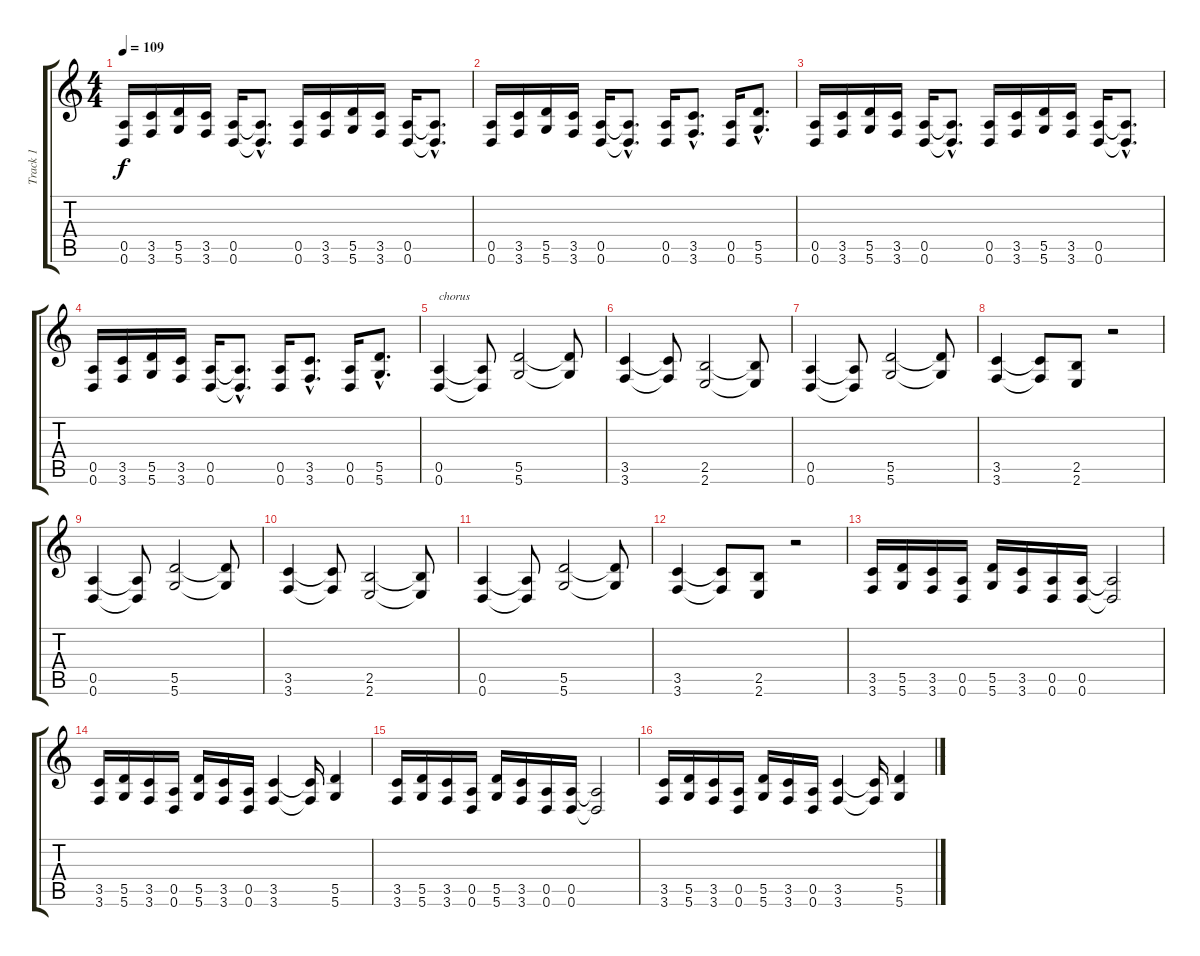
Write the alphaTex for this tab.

\track ("Track 1" "Track 1") {instrument distortionguitar}
\staff {score tabs}
\tuning (E4 B3 G3 D3 A2 D2) {hide}
\ts (4 4)
\tempo 109
\clef g2
\ks c
(0.5 0.6).16{dy f} (3.5 3.6).16 (5.5 5.6).16 (3.5 3.6).16 (0.5 0.6).16 (0.5{hac t} 0.6{hac t}).8{d} (0.5 0.6).16 (3.5 3.6).16 (5.5 5.6).16 (3.5 3.6).16 (0.5 0.6).16 (0.5{hac t} 0.6{hac t}).8{d} |
(0.5 0.6).16 (3.5 3.6).16 (5.5 5.6).16 (3.5 3.6).16 (0.5 0.6).16 (0.5{hac t} 0.6{hac t}).8{d} (0.5 0.6).16 (3.5{hac} 3.6{hac}).8{d} (0.5 0.6).16 (5.5{hac} 5.6{hac}).8{d} |
(0.5 0.6).16 (3.5 3.6).16 (5.5 5.6).16 (3.5 3.6).16 (0.5 0.6).16 (0.5{hac t} 0.6{hac t}).8{d} (0.5 0.6).16 (3.5 3.6).16 (5.5 5.6).16 (3.5 3.6).16 (0.5 0.6).16 (0.5{hac t} 0.6{hac t}).8{d} |
(0.5 0.6).16 (3.5 3.6).16 (5.5 5.6).16 (3.5 3.6).16 (0.5 0.6).16 (0.5{hac t} 0.6{hac t}).8{d} (0.5 0.6).16 (3.5{hac} 3.6{hac}).8{d} (0.5 0.6).16 (5.5{hac} 5.6{hac}).8{d} |
(0.5 0.6).4{txt "chorus"} (0.5{t} 0.6{t}).8 (5.5 5.6).2 (5.5{t} 5.6{t}).8 |
(3.5 3.6).4 (3.5{t} 3.6{t}).8 (2.5 2.6).2 (2.5{t} 2.6{t}).8 |
(0.5 0.6).4 (0.5{t} 0.6{t}).8 (5.5 5.6).2 (5.5{t} 5.6{t}).8 |
(3.5 3.6).4 (3.5{t} 3.6{t}).8 (2.5 2.6).8 r.2 |
(0.5 0.6).4 (0.5{t} 0.6{t}).8 (5.5 5.6).2 (5.5{t} 5.6{t}).8 |
(3.5 3.6).4 (3.5{t} 3.6{t}).8 (2.5 2.6).2 (2.5{t} 2.6{t}).8 |
(0.5 0.6).4 (0.5{t} 0.6{t}).8 (5.5 5.6).2 (5.5{t} 5.6{t}).8 |
(3.5 3.6).4 (3.5{t} 3.6{t}).8 (2.5 2.6).8 r.2 |
(3.5 3.6).16 (5.5 5.6).16 (3.5 3.6).16 (0.5 0.6).16 (5.5 5.6).16 (3.5 3.6).16 (0.5 0.6).16 (0.5 0.6).16 (0.5{t} 0.6{t}).2 |
(3.5 3.6).16 (5.5 5.6).16 (3.5 3.6).16 (0.5 0.6).16 (5.5 5.6).16 (3.5 3.6).16 (0.5 0.6).16 (3.5 3.6).4 (3.5{t} 3.6{t}).16 (5.5 5.6).4 |
(3.5 3.6).16 (5.5 5.6).16 (3.5 3.6).16 (0.5 0.6).16 (5.5 5.6).16 (3.5 3.6).16 (0.5 0.6).16 (0.5 0.6).16 (0.5{t} 0.6{t}).2 |
(3.5 3.6).16 (5.5 5.6).16 (3.5 3.6).16 (0.5 0.6).16 (5.5 5.6).16 (3.5 3.6).16 (0.5 0.6).16 (3.5 3.6).4 (3.5{t} 3.6{t}).16 (5.5 5.6).4
